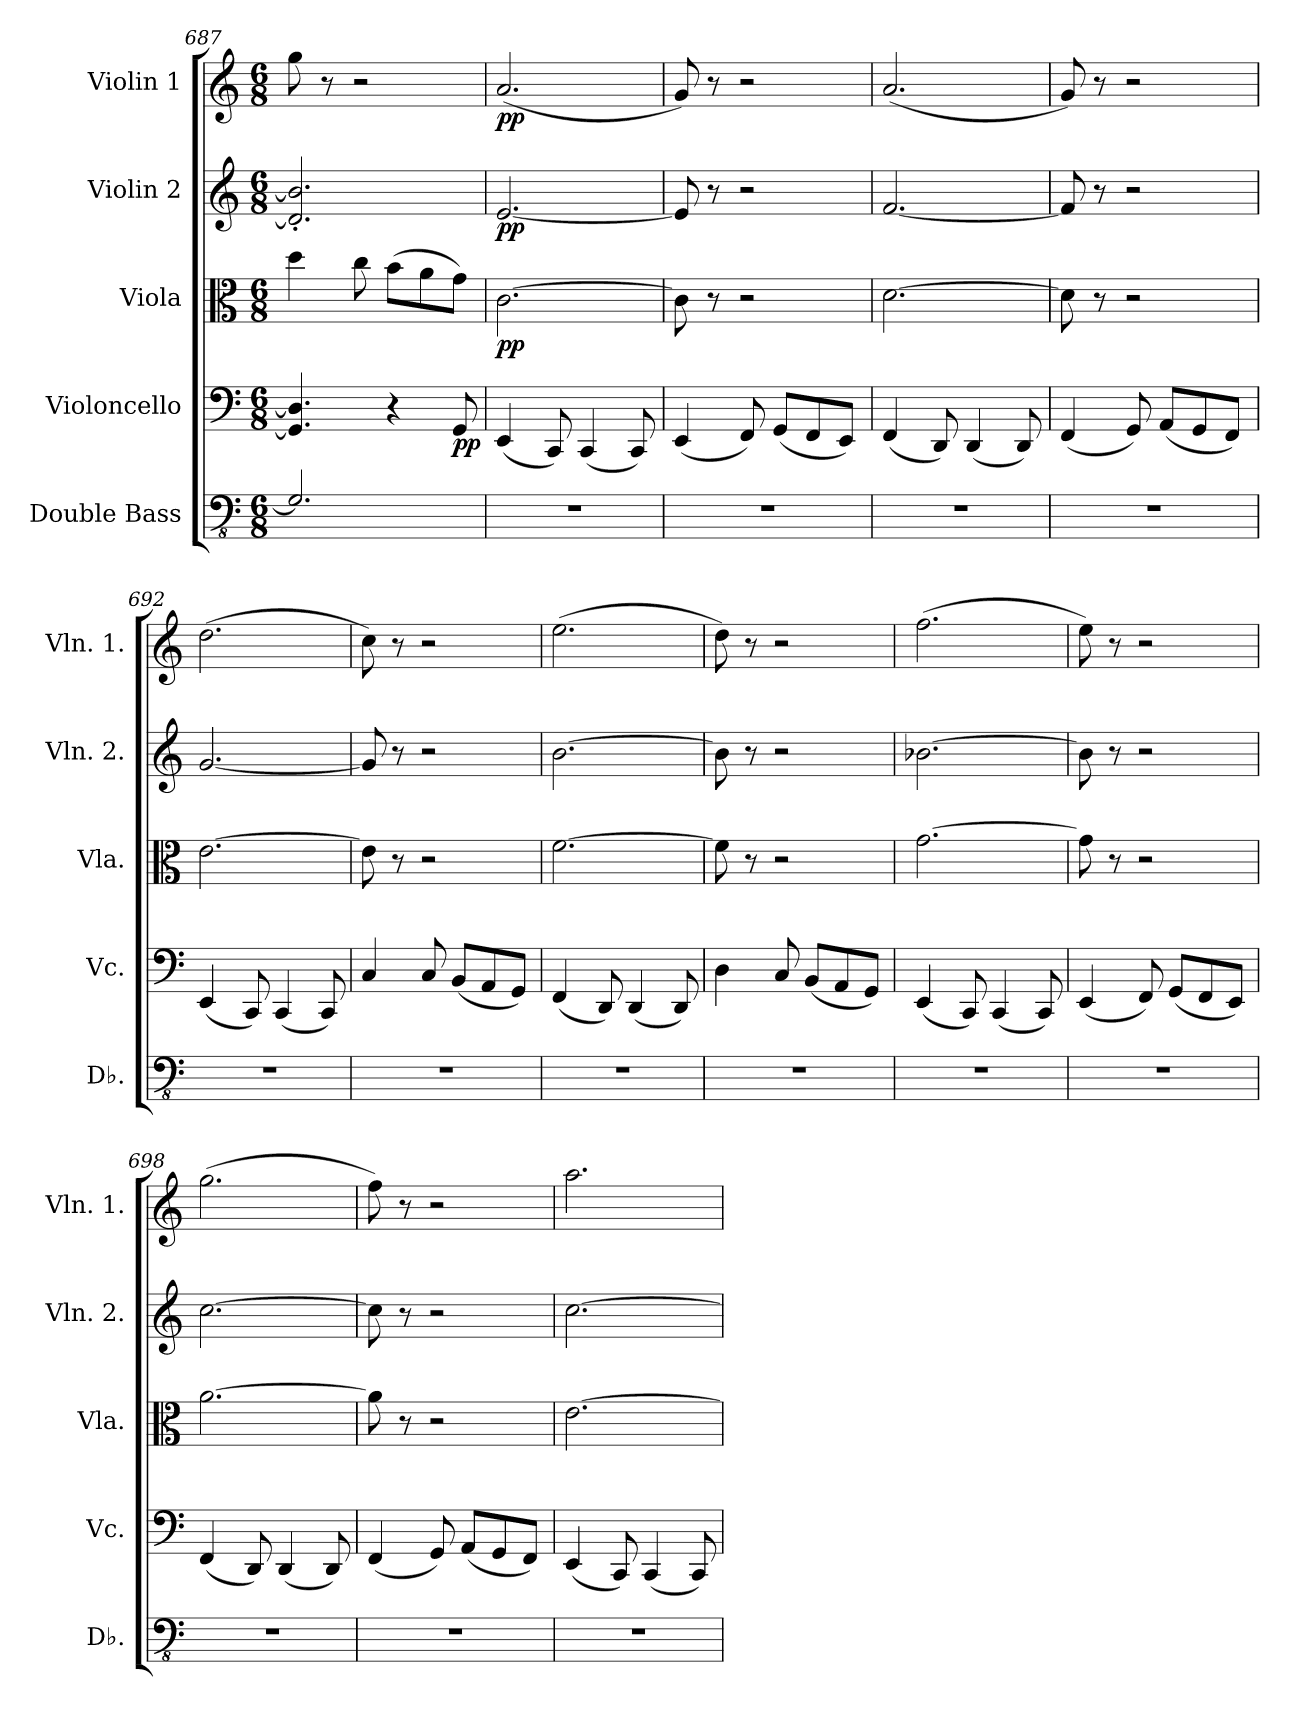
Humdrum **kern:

**kern	**kern	**dynam	**kern	**dynam	**kern	**dynam	**kern	**dynam
*part5	*part4	*part4	*part3	*part3	*part2	*part2	*part1	*part1
*staff5	*staff4	*staff4	*staff3	*staff3	*staff2	*staff2	*staff1	*staff1
*I"Double Bass	*I"Violoncello	*	*I"Viola	*	*I"Violin 2	*	*I"Violin 1	*
*I'Db.	*I'Vc.	*	*I'Vla.	*	*I'Vln. 2.	*	*I'Vln. 1.	*
*clefFv4	*clefF4	*	*clefC3	*	*clefG2	*	*clefG2	*
*ITrd7c12	*	*	*	*	*	*	*	*
*k[]	*k[]	*	*k[]	*	*k[]	*	*k[]	*
*M6/8	*M6/8	*	*M6/8	*	*M6/8	*	*M6/8	*
=687	=687	=687	=687	=687	=687	=687	=687	=687
2.GGG/]	4.GG/] 4.D/]	.	4dd\	.	2.d/]' 2.b/]'	.	8gg\	.
.	.	.	.	.	.	.	8r	.
.	.	.	8cc\	.	.	.	2r	.
.	4r	.	(8b\L	.	.	.	.	.
.	.	.	8a\	.	.	.	.	.
!	!	!LO:DY:b	!	!	!	!	!	!
.	8GG/	pp	8g\J)	.	.	.	.	.
=688	=688	=688	=688	=688	=688	=688	=688	=688
!	!	!	!	!LO:DY:b	!	!LO:DY:b	!	!LO:DY:b
2.r	(4EE/	.	[2.c\	pp	[2.e/	pp	(2.a/	pp
.	8CC/)	.	.	.	.	.	.	.
.	(4CC/	.	.	.	.	.	.	.
.	8CC/)	.	.	.	.	.	.	.
!!LO:PB:g=z
=689	=689	=689	=689	=689	=689	=689	=689	=689
2.r	(4EE/	.	8c\]	.	8e/]	.	8g/)	.
.	.	.	8r	.	8r	.	8r	.
.	8FF/)	.	2r	.	2r	.	2r	.
.	(8GG/L	.	.	.	.	.	.	.
.	8FF/	.	.	.	.	.	.	.
.	8EE/J)	.	.	.	.	.	.	.
=690	=690	=690	=690	=690	=690	=690	=690	=690
2.r	(4FF/	.	[2.d\	.	[2.f/	.	(2.a/	.
.	8DD/)	.	.	.	.	.	.	.
.	(4DD/	.	.	.	.	.	.	.
.	8DD/)	.	.	.	.	.	.	.
=691	=691	=691	=691	=691	=691	=691	=691	=691
2.r	(4FF/	.	8d\]	.	8f/]	.	8g/)	.
.	.	.	8r	.	8r	.	8r	.
.	8GG/)	.	2r	.	2r	.	2r	.
.	(8AA/L	.	.	.	.	.	.	.
.	8GG/	.	.	.	.	.	.	.
.	8FF/J)	.	.	.	.	.	.	.
=692	=692	=692	=692	=692	=692	=692	=692	=692
2.r	(4EE/	.	[2.e\	.	[2.g/	.	(2.dd\	.
.	8CC/)	.	.	.	.	.	.	.
.	(4CC/	.	.	.	.	.	.	.
.	8CC/)	.	.	.	.	.	.	.
=693	=693	=693	=693	=693	=693	=693	=693	=693
2.r	4C/	.	8e\]	.	8g/]	.	8cc\)	.
.	.	.	8r	.	8r	.	8r	.
.	8C/	.	2r	.	2r	.	2r	.
.	(8BB/L	.	.	.	.	.	.	.
.	8AA/	.	.	.	.	.	.	.
.	8GG/J)	.	.	.	.	.	.	.
=694	=694	=694	=694	=694	=694	=694	=694	=694
2.r	(4FF/	.	[2.f\	.	[2.b\	.	(2.ee\	.
.	8DD/)	.	.	.	.	.	.	.
.	(4DD/	.	.	.	.	.	.	.
.	8DD/)	.	.	.	.	.	.	.
=695	=695	=695	=695	=695	=695	=695	=695	=695
2.r	4D\	.	8f\]	.	8b\]	.	8dd\)	.
.	.	.	8r	.	8r	.	8r	.
.	8C/	.	2r	.	2r	.	2r	.
.	(8BB/L	.	.	.	.	.	.	.
.	8AA/	.	.	.	.	.	.	.
.	8GG/J)	.	.	.	.	.	.	.
!!LO:LB:g=z
=696	=696	=696	=696	=696	=696	=696	=696	=696
2.r	(4EE/	.	[2.g\	.	[2.b-X\	.	(2.ff\	.
.	8CC/)	.	.	.	.	.	.	.
.	(4CC/	.	.	.	.	.	.	.
.	8CC/)	.	.	.	.	.	.	.
=697	=697	=697	=697	=697	=697	=697	=697	=697
2.r	(4EE/	.	8g\]	.	8b-\]	.	8ee\)	.
.	.	.	8r	.	8r	.	8r	.
.	8FF/)	.	2r	.	2r	.	2r	.
.	(8GG/L	.	.	.	.	.	.	.
.	8FF/	.	.	.	.	.	.	.
.	8EE/J)	.	.	.	.	.	.	.
=698	=698	=698	=698	=698	=698	=698	=698	=698
2.r	(4FF/	.	[2.a\	.	[2.cc\	.	(2.gg\	.
.	8DD/)	.	.	.	.	.	.	.
.	(4DD/	.	.	.	.	.	.	.
.	8DD/)	.	.	.	.	.	.	.
=699	=699	=699	=699	=699	=699	=699	=699	=699
2.r	(4FF/	.	8a\]	.	8cc\]	.	8ff\)	.
.	.	.	8r	.	8r	.	8r	.
.	8GG/)	.	2r	.	2r	.	2r	.
.	(8AA/L	.	.	.	.	.	.	.
.	8GG/	.	.	.	.	.	.	.
.	8FF/J)	.	.	.	.	.	.	.
=700	=700	=700	=700	=700	=700	=700	=700	=700
2.r	(4EE/	.	[2.e\	.	[2.cc\	.	2.aa\	.
.	8CC/)	.	.	.	.	.	.	.
.	(4CC/	.	.	.	.	.	.	.
.	8CC/)	.	.	.	.	.	.	.
=	=	=	=	=	=	=	=	=
*-	*-	*-	*-	*-	*-	*-	*-	*-
